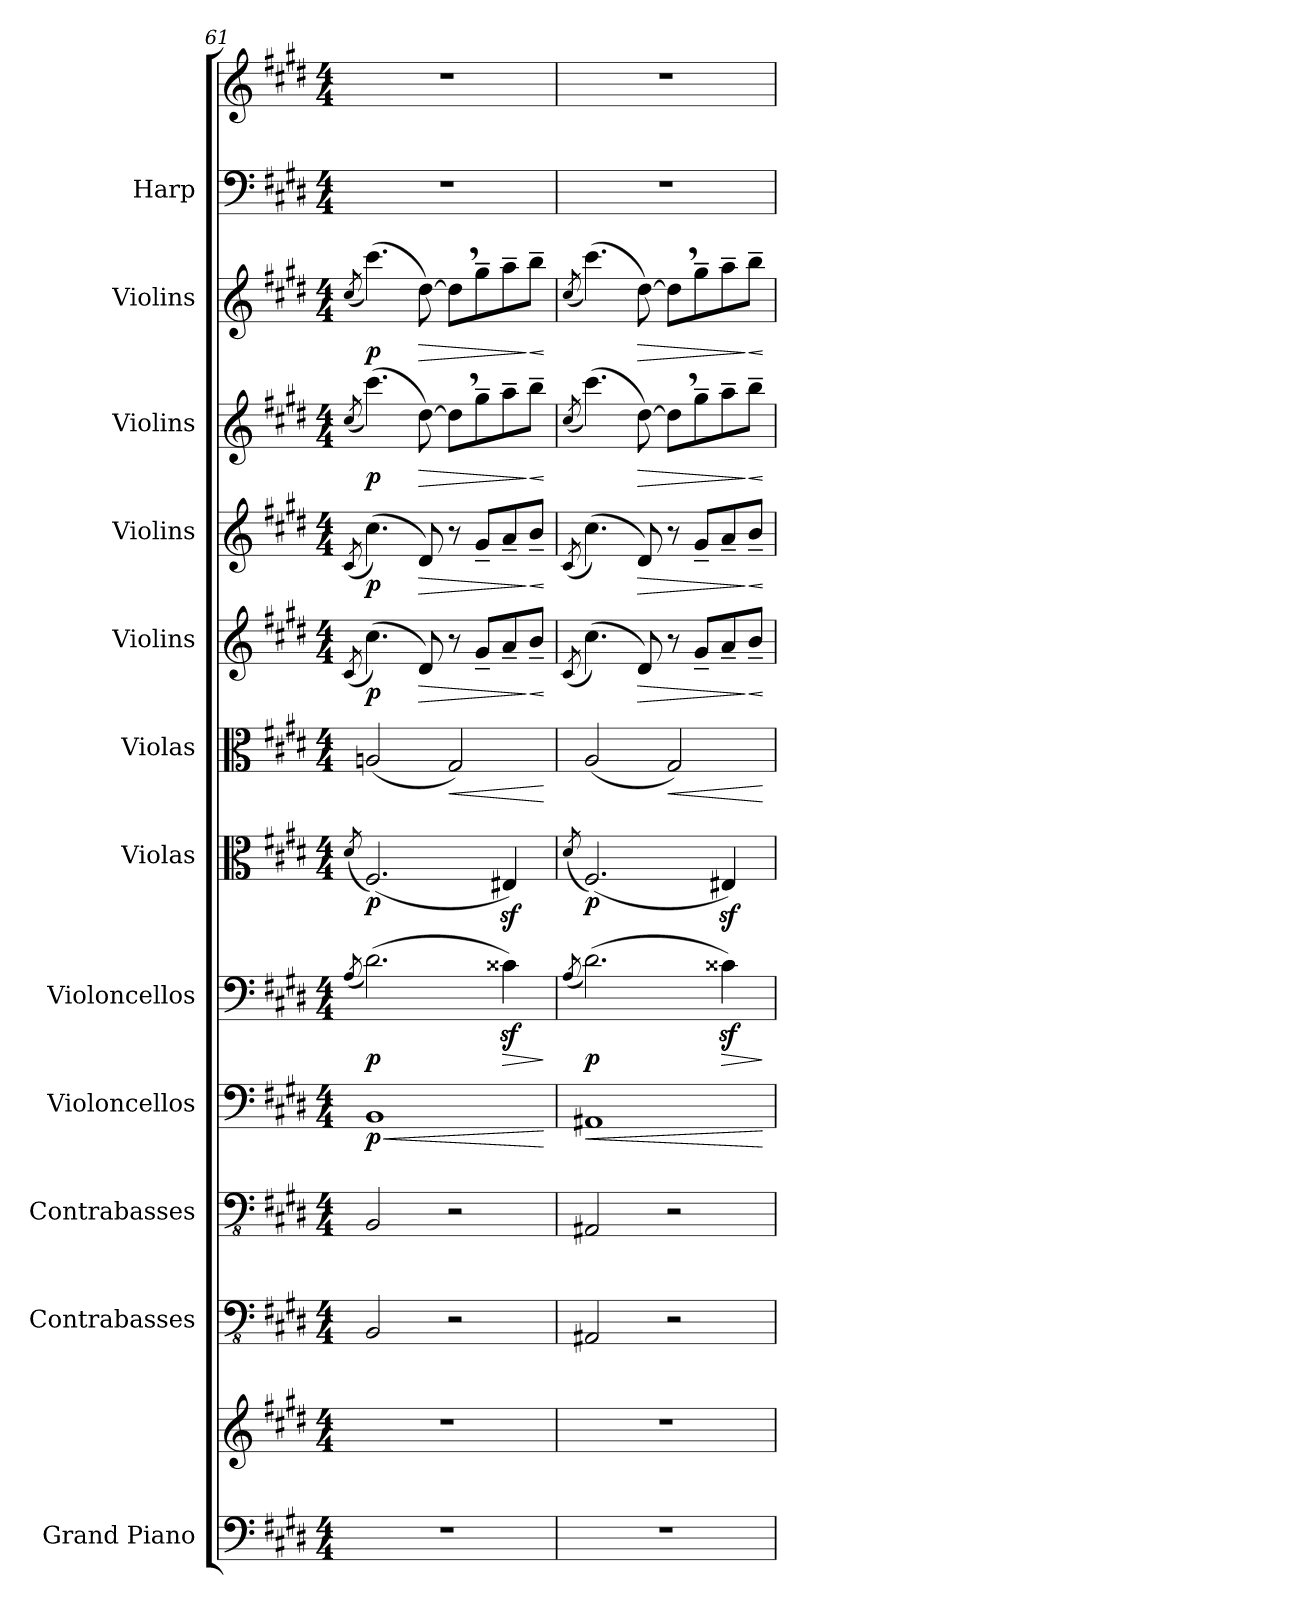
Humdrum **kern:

**kern	**kern	**kern	**kern	**kern	**dynam	**kern	**dynam	**kern	**dynam	**kern	**dynam	**kern	**dynam	**kern	**dynam	**kern	**dynam	**kern	**dynam	**kern	**kern
*part12	*part12	*part11	*part10	*part9	*part9	*part8	*part8	*part7	*part7	*part6	*part6	*part5	*part5	*part4	*part4	*part3	*part3	*part2	*part2	*part1	*part1
*staff14	*staff13	*staff12	*staff11	*staff10	*staff10	*staff9	*staff9	*staff8	*staff8	*staff7	*staff7	*staff6	*staff6	*staff5	*staff5	*staff4	*staff4	*staff3	*staff3	*staff2	*staff1
*I"Grand Piano	*	*I"Contrabasses	*I"Contrabasses	*I"Violoncellos	*	*I"Violoncellos	*	*I"Violas	*	*I"Violas	*	*I"Violins	*	*I"Violins	*	*I"Violins	*	*I"Violins	*	*I"Harp	*
*I'Pno.	*	*I'Cbs.	*I'Cbs.	*I'Vcs.	*	*I'Vcs.	*	*I'Vlas.	*	*I'Vlas.	*	*I'Vlns.	*	*I'Vlns.	*	*I'Vlns.	*	*I'Vlns.	*	*I'Hrp.	*
*clefF4	*clefG2	*clefFv4	*clefFv4	*clefF4	*	*clefF4	*	*clefC3	*	*clefC3	*	*clefG2	*	*clefG2	*	*clefG2	*	*clefG2	*	*clefF4	*clefG2
*k[f#c#g#d#]	*k[f#c#g#d#]	*k[f#c#g#d#]	*k[f#c#g#d#]	*k[f#c#g#d#]	*	*k[f#c#g#d#]	*	*k[f#c#g#d#]	*	*k[f#c#g#d#]	*	*k[f#c#g#d#]	*	*k[f#c#g#d#]	*	*k[f#c#g#d#]	*	*k[f#c#g#d#]	*	*k[f#c#g#d#]	*k[f#c#g#d#]
*M4/4	*M4/4	*M4/4	*M4/4	*M4/4	*	*M4/4	*	*M4/4	*	*M4/4	*	*M4/4	*	*M4/4	*	*M4/4	*	*M4/4	*	*M4/4	*M4/4
=61	=61	=61	=61	=61	=61	=61	=61	=61	=61	=61	=61	=61	=61	=61	=61	=61	=61	=61	=61	=61	=61
.	.	.	.	.	.	(>8qA/	.	(8qd#/	.	.	.	(>8qc#/	.	(>8qc#/	.	(>8qcc#/	.	(>8qcc#/	.	.	.
!	!	!	!	!	!LO:HP:b	!	!	!	!	!	!	!	!	!	!	!	!	!	!	!	!
!	!	!	!	!	!LO:DY:n=1:b	!	!LO:DY:b	!	!LO:DY:b	!	!	!	!LO:DY:b	!	!LO:DY:b	!	!LO:DY:b	!	!LO:DY:b	!	!
1r	1r	2BBB/	2BBB/	1BB	< p	(2.d#\)	p	(2.F#/)	p	(2An/	.	(4.cc#\)	p	(4.cc#\)	p	(4.ccc#\)	p	(4.ccc#\)	p	1r	1r
!	!	!	!	!	!	!	!	!	!	!	!	!	!LO:HP:b	!	!LO:HP:b	!	!LO:HP:b	!	!LO:HP:b	!	!
.	.	.	.	.	.	.	.	.	.	.	.	8d#/)	>	8d#/)	>	[8dd#\)	>	[8dd#\)	>	.	.
!	!	!	!	!	!	!	!	!	!	!	!LO:HP:b	!	!	!	!	!	!	!	!	!	!
.	.	2r	2r	.	.	.	.	.	.	2G#/)	<	8r	.	8r	.	8dd#,\L]	.	8dd#,\L]	.	.	.
.	.	.	.	.	.	.	.	.	.	.	.	8g#~/L	.	8g#~/L	.	8gg#~\	.	8gg#~\	.	.	.
!	!	!	!	!	!	!	!LO:HP:b	!	!	!	!	!	!	!	!	!	!	!	!	!	!
.	.	.	.	.	.	4c##Xz<\)	>	4E#Xz</)	.	.	.	8a~/	.	8a~/	.	8aa~\	.	8aa~\	.	.	.
!	!	!	!	!	!	!	!	!	!	!	!	!	!LO:HP:n=1:b	!	!LO:HP:n=1:b	!	!LO:HP:n=1:b	!	!LO:HP:n=1:b	!	!
.	.	.	.	.	.	.	.	.	.	.	.	8b~/J	] <	8b~/J	] <	8bb~\J	] <	8bb~\J	] <	.	.
.	.	.	.	.	[	.	]	.	.	.	[	.	[	.	[	.	[	.	[	.	.
!!LO:PB:g=z
=62	=62	=62	=62	=62	=62	=62	=62	=62	=62	=62	=62	=62	=62	=62	=62	=62	=62	=62	=62	=62	=62
.	.	.	.	.	.	(>8qA/	.	(8qd#/	.	.	.	(>8qc#/	.	(>8qc#/	.	(>8qcc#/	.	(>8qcc#/	.	.	.
!	!	!	!	!	!LO:HP:b	!	!LO:DY:b	!	!LO:DY:b	!	!	!	!	!	!	!	!	!	!	!	!
1r	1r	2AAA#X/	2AAA#X/	1AA#X	<	(2.d#\)	p	(2.F#/)	p	(2A/	.	(4.cc#\)	.	(4.cc#\)	.	(4.ccc#\)	.	(4.ccc#\)	.	1r	1r
!	!	!	!	!	!	!	!	!	!	!	!	!	!LO:HP:b	!	!LO:HP:b	!	!LO:HP:b	!	!LO:HP:b	!	!
.	.	.	.	.	.	.	.	.	.	.	.	8d#/)	>	8d#/)	>	[8dd#\)	>	[8dd#\)	>	.	.
!	!	!	!	!	!	!	!	!	!	!	!LO:HP:b	!	!	!	!	!	!	!	!	!	!
.	.	2r	2r	.	.	.	.	.	.	2G#/)	<	8r	.	8r	.	8dd#,\L]	.	8dd#,\L]	.	.	.
.	.	.	.	.	.	.	.	.	.	.	.	8g#~/L	.	8g#~/L	.	8gg#~\	.	8gg#~\	.	.	.
!	!	!	!	!	!	!	!LO:HP:b	!	!	!	!	!	!	!	!	!	!	!	!	!	!
.	.	.	.	.	.	4c##Xz<\)	>	4E#Xz</)	.	.	.	8a~/	.	8a~/	.	8aa~\	.	8aa~\	.	.	.
!	!	!	!	!	!	!	!	!	!	!	!	!	!LO:HP:n=1:b	!	!LO:HP:n=1:b	!	!LO:HP:n=1:b	!	!LO:HP:n=1:b	!	!
.	.	.	.	.	.	.	.	.	.	.	.	8b~/J	] <	8b~/J	] <	8bb~\J	] <	8bb~\J	] <	.	.
.	.	.	.	.	[	.	]	.	.	.	[	.	[	.	[	.	[	.	[	.	.
=	=	=	=	=	=	=	=	=	=	=	=	=	=	=	=	=	=	=	=	=	=
*-	*-	*-	*-	*-	*-	*-	*-	*-	*-	*-	*-	*-	*-	*-	*-	*-	*-	*-	*-	*-	*-
